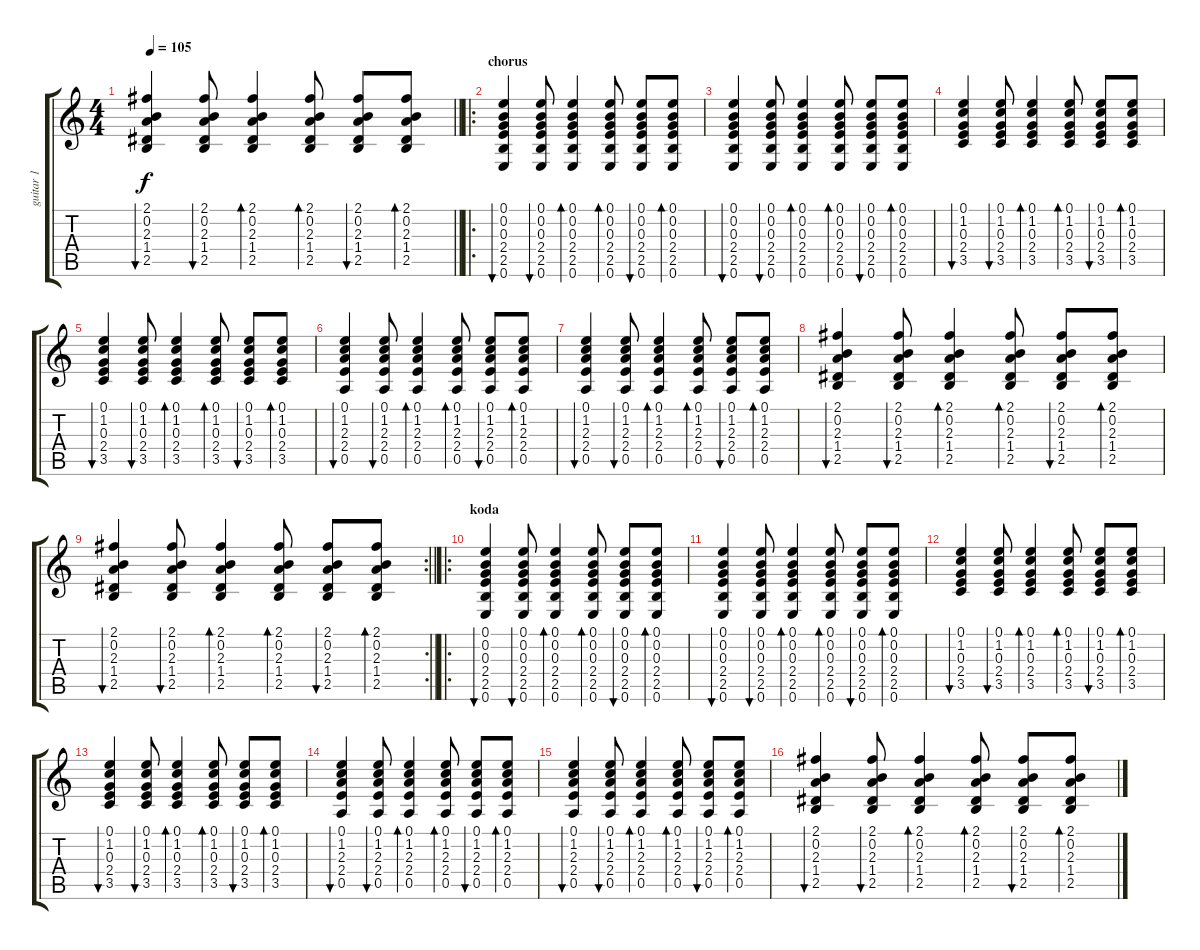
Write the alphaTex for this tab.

\track ("guitar 1" "guitar 1") {instrument acousticguitarsteel}
\staff {score tabs}
\tuning (E4 B3 G3 D3 A2 E2) {hide}
\ts (4 4)
\tempo 105
\clef g2
\barLineRight lightlight
\ks c
(2.1 0.2 2.3 1.4 2.5).4{bu 60 dy f} (2.1 0.2 2.3 1.4 2.5).8{bu 60} (2.1 0.2 2.3 1.4 2.5).4{bd 60} (2.1 0.2 2.3 1.4 2.5).8{bd 60} (2.1 0.2 2.3 1.4 2.5).8{bu 60} (2.1 0.2 2.3 1.4 2.5).8{bd 60} |
\ro
\section ("" "chorus")
(0.1 0.2 0.3 2.4 2.5 0.6).4{bu 60} (0.1 0.2 0.3 2.4 2.5 0.6).8{bu 60} (0.1 0.2 0.3 2.4 2.5 0.6).4{bd 60} (0.1 0.2 0.3 2.4 2.5 0.6).8{bd 60} (0.1 0.2 0.3 2.4 2.5 0.6).8{bu 60} (0.1 0.2 0.3 2.4 2.5 0.6).8{bd 60} |
(0.1 0.2 0.3 2.4 2.5 0.6).4{bu 60} (0.1 0.2 0.3 2.4 2.5 0.6).8{bu 60} (0.1 0.2 0.3 2.4 2.5 0.6).4{bd 60} (0.1 0.2 0.3 2.4 2.5 0.6).8{bd 60} (0.1 0.2 0.3 2.4 2.5 0.6).8{bu 60} (0.1 0.2 0.3 2.4 2.5 0.6).8{bd 60} |
(0.1 1.2 0.3 2.4 3.5).4{bu 60} (0.1 1.2 0.3 2.4 3.5).8{bu 60} (0.1 1.2 0.3 2.4 3.5).4{bd 60} (0.1 1.2 0.3 2.4 3.5).8{bd 60} (0.1 1.2 0.3 2.4 3.5).8{bu 60} (0.1 1.2 0.3 2.4 3.5).8{bd 60} |
(0.1 1.2 0.3 2.4 3.5).4{bu 60} (0.1 1.2 0.3 2.4 3.5).8{bu 60} (0.1 1.2 0.3 2.4 3.5).4{bd 60} (0.1 1.2 0.3 2.4 3.5).8{bd 60} (0.1 1.2 0.3 2.4 3.5).8{bu 60} (0.1 1.2 0.3 2.4 3.5).8{bd 60} |
(0.1 1.2 2.3 2.4 0.5).4{bu 60} (0.1 1.2 2.3 2.4 0.5).8{bu 60} (0.1 1.2 2.3 2.4 0.5).4{bd 60} (0.1 1.2 2.3 2.4 0.5).8{bd 60} (0.1 1.2 2.3 2.4 0.5).8{bu 60} (0.1 1.2 2.3 2.4 0.5).8{bd 60} |
(0.1 1.2 2.3 2.4 0.5).4{bu 60} (0.1 1.2 2.3 2.4 0.5).8{bu 60} (0.1 1.2 2.3 2.4 0.5).4{bd 60} (0.1 1.2 2.3 2.4 0.5).8{bd 60} (0.1 1.2 2.3 2.4 0.5).8{bu 60} (0.1 1.2 2.3 2.4 0.5).8{bd 60} |
(2.1 0.2 2.3 1.4 2.5).4{bu 60} (2.1 0.2 2.3 1.4 2.5).8{bu 60} (2.1 0.2 2.3 1.4 2.5).4{bd 60} (2.1 0.2 2.3 1.4 2.5).8{bd 60} (2.1 0.2 2.3 1.4 2.5).8{bu 60} (2.1 0.2 2.3 1.4 2.5).8{bd 60} |
\rc 2
\barLineRight lightlight
(2.1 0.2 2.3 1.4 2.5).4{bu 60} (2.1 0.2 2.3 1.4 2.5).8{bu 60} (2.1 0.2 2.3 1.4 2.5).4{bd 60} (2.1 0.2 2.3 1.4 2.5).8{bd 60} (2.1 0.2 2.3 1.4 2.5).8{bu 60} (2.1 0.2 2.3 1.4 2.5).8{bd 60} |
\ro
\section ("" "koda")
(0.1 0.2 0.3 2.4 2.5 0.6).4{bu 60} (0.1 0.2 0.3 2.4 2.5 0.6).8{bu 60} (0.1 0.2 0.3 2.4 2.5 0.6).4{bd 60} (0.1 0.2 0.3 2.4 2.5 0.6).8{bd 60} (0.1 0.2 0.3 2.4 2.5 0.6).8{bu 60} (0.1 0.2 0.3 2.4 2.5 0.6).8{bd 60} |
(0.1 0.2 0.3 2.4 2.5 0.6).4{bu 60} (0.1 0.2 0.3 2.4 2.5 0.6).8{bu 60} (0.1 0.2 0.3 2.4 2.5 0.6).4{bd 60} (0.1 0.2 0.3 2.4 2.5 0.6).8{bd 60} (0.1 0.2 0.3 2.4 2.5 0.6).8{bu 60} (0.1 0.2 0.3 2.4 2.5 0.6).8{bd 60} |
(0.1 1.2 0.3 2.4 3.5).4{bu 60} (0.1 1.2 0.3 2.4 3.5).8{bu 60} (0.1 1.2 0.3 2.4 3.5).4{bd 60} (0.1 1.2 0.3 2.4 3.5).8{bd 60} (0.1 1.2 0.3 2.4 3.5).8{bu 60} (0.1 1.2 0.3 2.4 3.5).8{bd 60} |
(0.1 1.2 0.3 2.4 3.5).4{bu 60} (0.1 1.2 0.3 2.4 3.5).8{bu 60} (0.1 1.2 0.3 2.4 3.5).4{bd 60} (0.1 1.2 0.3 2.4 3.5).8{bd 60} (0.1 1.2 0.3 2.4 3.5).8{bu 60} (0.1 1.2 0.3 2.4 3.5).8{bd 60} |
(0.1 1.2 2.3 2.4 0.5).4{bu 60} (0.1 1.2 2.3 2.4 0.5).8{bu 60} (0.1 1.2 2.3 2.4 0.5).4{bd 60} (0.1 1.2 2.3 2.4 0.5).8{bd 60} (0.1 1.2 2.3 2.4 0.5).8{bu 60} (0.1 1.2 2.3 2.4 0.5).8{bd 60} |
(0.1 1.2 2.3 2.4 0.5).4{bu 60} (0.1 1.2 2.3 2.4 0.5).8{bu 60} (0.1 1.2 2.3 2.4 0.5).4{bd 60} (0.1 1.2 2.3 2.4 0.5).8{bd 60} (0.1 1.2 2.3 2.4 0.5).8{bu 60} (0.1 1.2 2.3 2.4 0.5).8{bd 60} |
(2.1 0.2 2.3 1.4 2.5).4{bu 60} (2.1 0.2 2.3 1.4 2.5).8{bu 60} (2.1 0.2 2.3 1.4 2.5).4{bd 60} (2.1 0.2 2.3 1.4 2.5).8{bd 60} (2.1 0.2 2.3 1.4 2.5).8{bu 60} (2.1 0.2 2.3 1.4 2.5).8{bd 60}
